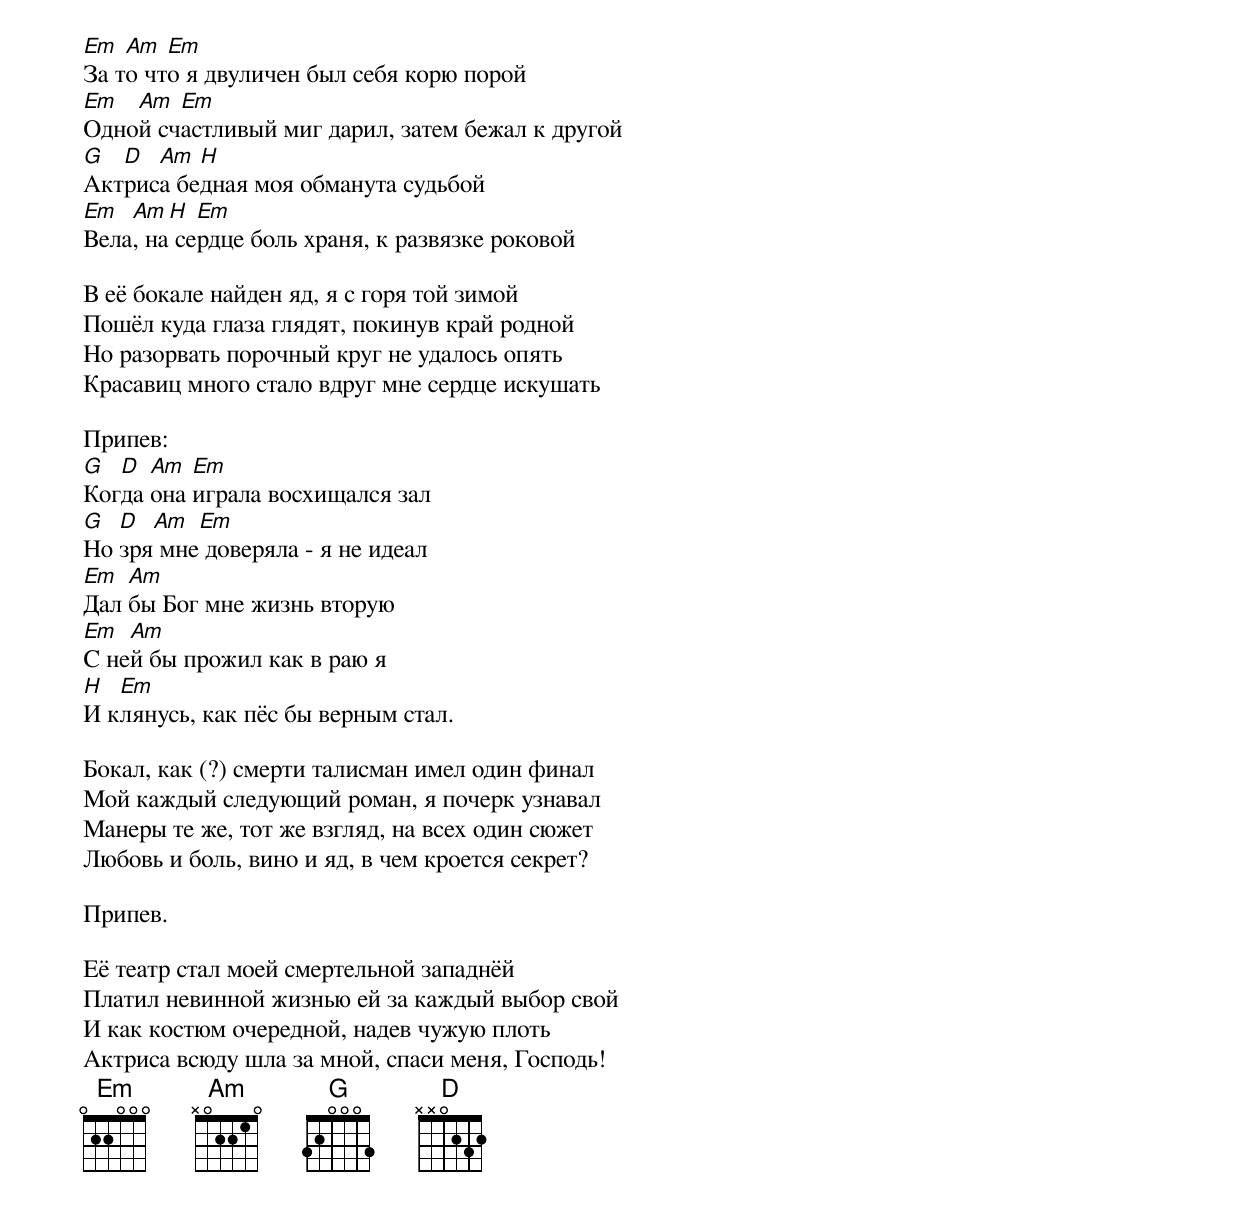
Em  Am  Em
За то что я двуличен был себя корю порой
Em  Am  Em
Одной счастливый миг дарил, затем бежал к другой
G  D  Am  H
Актриса бедная моя обманута судьбой
Em  Am  H  Em
Вела, на сердце боль храня, к развязке роковой

В её бокале найден яд, я с горя той зимой
Пошёл куда глаза глядят, покинув край родной
Но разорвать порочный круг не удалось опять
Красавиц много стало вдруг мне сердце искушать

Припев:
G  D  Am  Em
Когда она играла восхищался зал
G  D  Am  Em
Но зря мне доверяла - я не идеал
Em  Am
Дал бы Бог мне жизнь вторую
Em  Am
С ней бы прожил как в раю я
H  Em
И клянусь, как пёс бы верным стал.

Бокал, как (?) смерти талисман имел один финал
Мой каждый следующий роман, я почерк узнавал
Манеры те же, тот же взгляд, на всех один сюжет
Любовь и боль, вино и яд, в чем кроется секрет?

Припев.

Её театр стал моей смертельной западнёй
Платил невинной жизнью ей за каждый выбор свой
И как костюм очередной, надев чужую плоть
Актриса всюду шла за мной, спаси меня, Господь!
